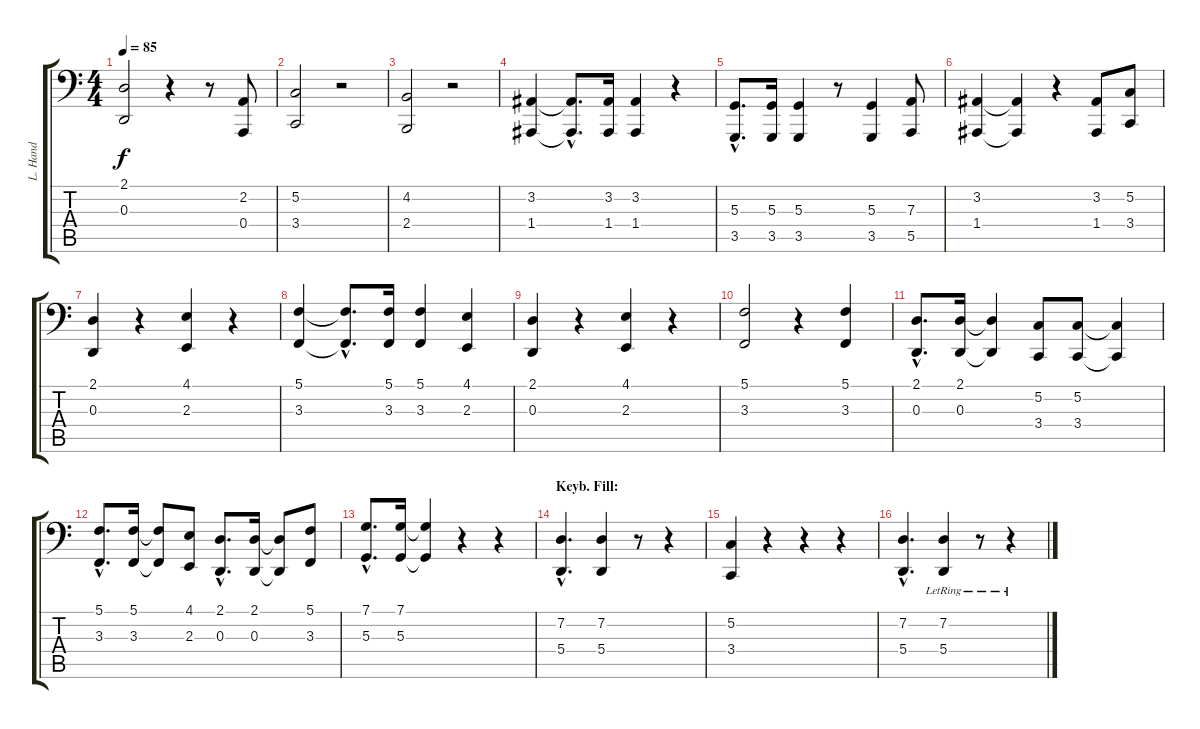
\track ("L. Hand" "L. Hand") {instrument electricgrandpiano}
\staff {score tabs}
\tuning (C3 G2 D2 A1 E1 B0) {hide}
\ts (4 4)
\tempo 85
\clef f4
\ks c
(2.1 0.3).2{dy f} r.4 r.8 (2.2 0.4).8 |
(5.2 3.4).2 r.2 |
(4.2 2.4).2 r.2 |
(3.2 1.4).4 (3.2{hac t} 1.4{hac t}).8{d} (3.2 1.4).16 (3.2 1.4).4 r.4 |
(5.3{hac} 3.5{hac}).8{d} (5.3 3.5).16 (5.3 3.5).4 r.8 (5.3 3.5).4 (7.3 5.5).8 |
(3.2 1.4).4 (3.2{t} 1.4{t}).4 r.4 (3.2 1.4).8 (5.2 3.4).8 |
(2.1 0.3).4 r.4 (4.1 2.3).4 r.4 |
(5.1 3.3).4 (5.1{hac t} 3.3{hac t}).8{d} (5.1 3.3).16 (5.1 3.3).4 (4.1 2.3).4 |
(2.1 0.3).4 r.4 (4.1 2.3).4 r.4 |
(5.1 3.3).2 r.4 (5.1 3.3).4 |
(2.1{hac} 0.3{hac}).8{d} (2.1 0.3).16 (2.1{t} 0.3{t}).4 (5.2 3.4).8 (5.2 3.4).8 (5.2{t} 3.4{t}).4 |
(5.1{hac} 3.3{hac}).8{d} (5.1 3.3).16 (5.1{t} 3.3{t}).8 (4.1 2.3).8 (2.1{hac} 0.3{hac}).8{d} (2.1 0.3).16 (2.1{t} 0.3{t}).8 (5.1 3.3).8 |
(7.1{hac} 5.3{hac}).8{d} (7.1 5.3).16 (7.1{t} 5.3{t}).4 r.4 r.4 |
\section ("" "Keyb. Fill:")
(7.2{hac} 5.4{hac}).4{d} (7.2 5.4).4 r.8 r.4 |
(5.2 3.4).4 r.4 r.4 r.4 |
(7.2{hac} 5.4{hac}).4{d} (7.2 5.4{lr}).4 r.8 r.4
